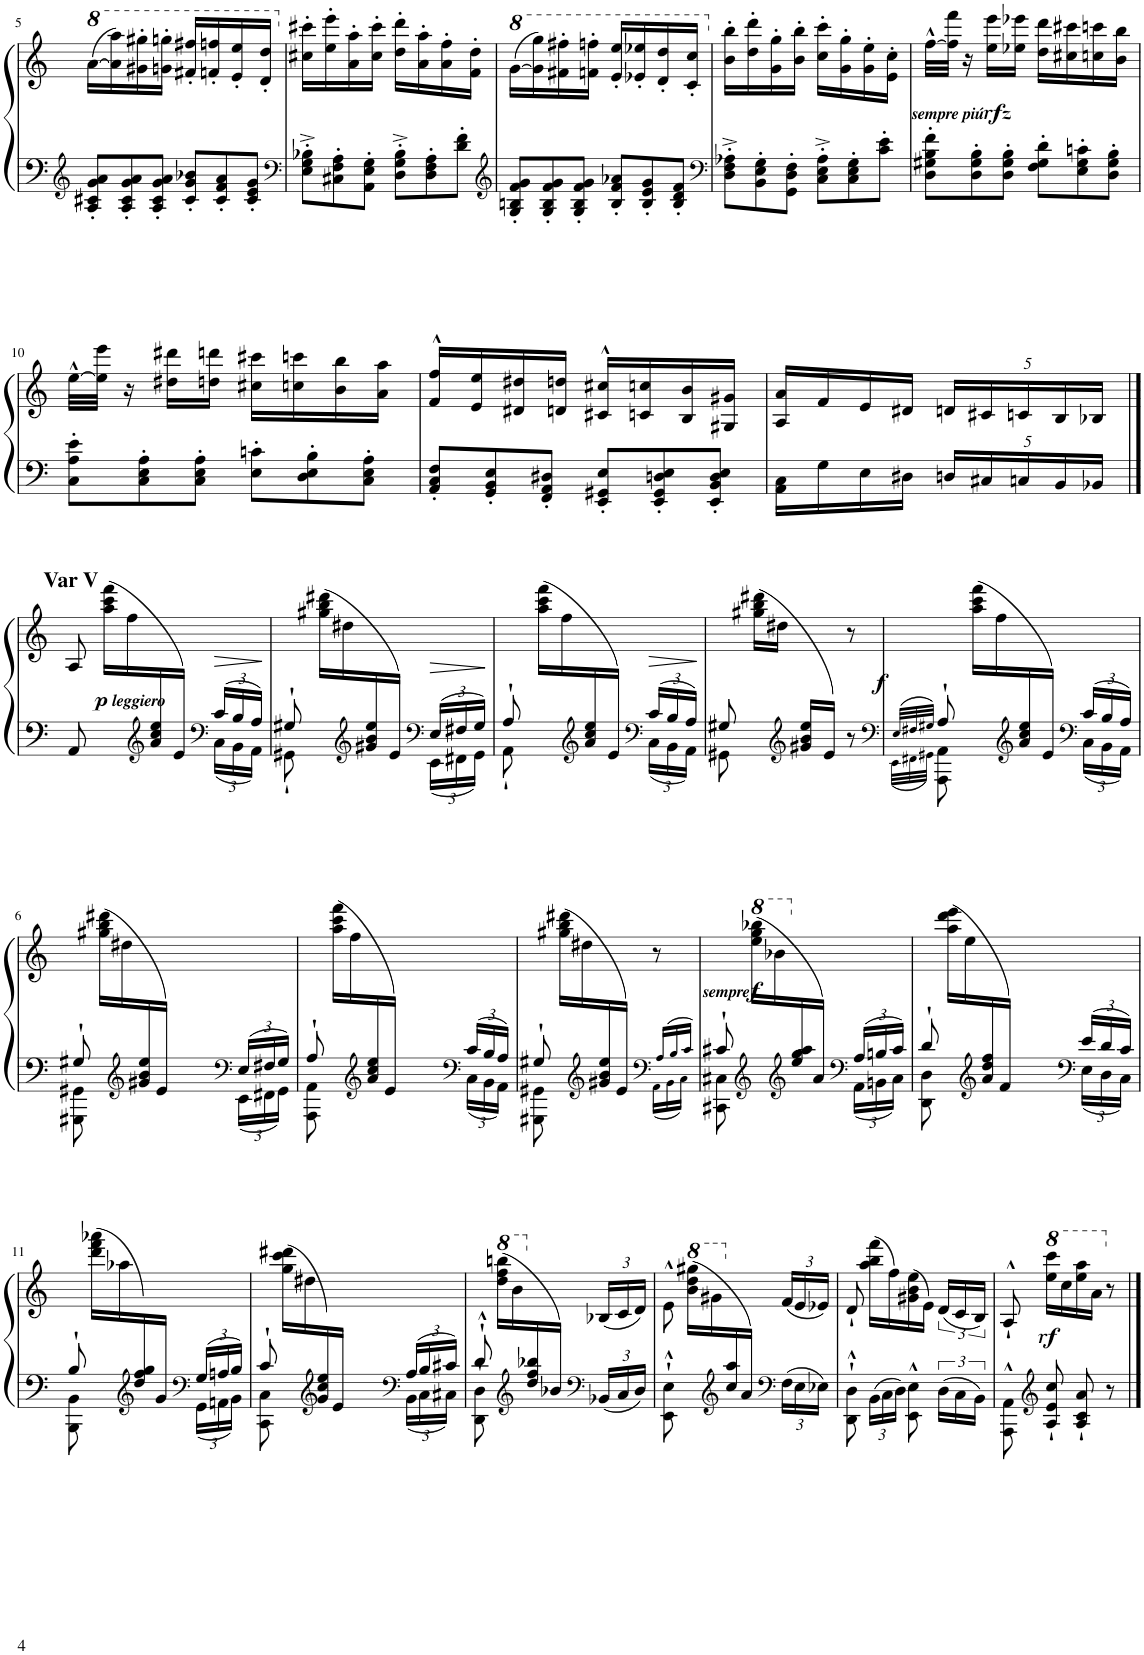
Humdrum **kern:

**kern	**kern	**dynam
*part1	*part1	*part1
*staff2	*staff1	*staff1/2
*I"Piano	*	*
*I'Pno.	*	*
!!LO:PB:g=z
*clefG2	*clefG2	*
*k[]	*k[]	*
*M2/4	*M2/4	*
*Xbrackettup	*	*
*	*8va	*
=5	=5	=5
12A/' 12c#X/' 12g/' 12a/'L	(>[16aa\LL	.
.	16aa\] 16aaa\)	.
12A/' 12c#/' 12g/' 12a/'	.	.
.	16gg#X\' 16ggg#X\'	.
12A/' 12c#/' 12g/' 12a/'J	.	.
.	16ggn\' 16gggn\'JJ	.
12c#/' 12g/' 12b-X/'L	16ff#X/' 16fff#X/'LL	.
.	16ffn/' 16fffn/'	.
12c#/' 12f/' 12a/'	.	.
.	16ee/' 16eee/'	.
12c#/' 12e/' 12g/'J	.	.
.	16dd/' 16ddd/'JJ	.
=6	=6	=6
*clefF4	*	*
*	*X8va	*
12E\'^ 12G\'^ 12B-X\'^L	16cc#X\' 16ccc#X\'LL	.
.	16ee\' 16eee\'	.
12C#X\' 12F\' 12A\'	.	.
.	16a\' 16aa\'	.
12AA\' 12E\' 12G\'J	.	.
.	16cc#\' 16ccc#\'JJ	.
12D\'^ 12G\'^ 12B-\'^L	16dd\' 16ddd\'LL	.
.	16a\' 16aa\'	.
12D\' 12F\' 12A\'	.	.
.	16a\' 16ff\'	.
12d\' 12f\'J	.	.
.	16f\' 16dd\'JJ	.
=7	=7	=7
*clefG2	*	*
*	*8va	*
12G/' 12Bn/' 12f/' 12g/'L	(>[16gg\LL	.
.	16gg\] 16ggg\)	.
12G/' 12B/' 12f/' 12g/'	.	.
.	16ff#X\' 16fff#X\'	.
12G/' 12B/' 12f/' 12g/'J	.	.
.	16ffn\' 16fffn\'JJ	.
12B/' 12f/' 12a-X/'L	16ee/' 16eee/'LL	.
.	16ee-X/' 16eee-X/'	.
12B/' 12e/' 12g/'	.	.
.	16dd/' 16ddd/'	.
12B/' 12d/' 12f/'J	.	.
.	16cc/' 16ccc/'JJ	.
=8	=8	=8
*clefF4	*	*
*	*X8va	*
12D\'^ 12F\'^ 12A-X\'^L	16b\' 16bb\'LL	.
.	16dd\' 16ddd\'	.
12BB\' 12E\' 12G\'	.	.
.	16g\' 16gg\'	.
12GG\' 12D\' 12F\'J	.	.
.	16b\' 16bb\'JJ	.
12C\'^ 12E\'^ 12A-\'^L	16cc\' 16ccc\'LL	.
.	16g\' 16gg\'	.
12C\' 12E\' 12G\'	.	.
.	16g\' 16ee\'	.
12c\' 12e\'J	.	.
.	16e\' 16cc\'JJ	.
=9	=9	=9
12D\' 12G#X\' 12B\' 12f\'L	[32ff^^\LLL	.
.	32ff\] 32fff\JJJ	.
!	!	!LO:DY:b
!	!	!LO:DY:n=1:b
.	16r	other-dynamics rfz
12D\' 12G#\' 12B\'	.	.
.	16ee\ 16eee\LL	.
12D\' 12G#\' 12B\'J	.	.
.	16ee-X\ 16eee-X\JJ	.
12F\' 12G#\' 12d\'L	16dd\ 16ddd\LL	.
.	16cc#X\ 16ccc#X\	.
12E\' 12G#\' 12cn\'	.	.
.	16ccn\ 16cccn\	.
12D\' 12G#\' 12B\'J	.	.
.	16b\ 16bb\JJ	.
!!LO:LB:g=z
=10	=10	=10
12C\' 12A\' 12e\'L	[32ee^^\LLL	.
.	32ee\] 32eee\JJJ	.
.	16r	.
12C\' 12E\' 12A\'	.	.
.	16dd#X\ 16ddd#X\LL	.
12C\' 12E\' 12A\'J	.	.
.	16ddn\ 16dddn\JJ	.
12E\' 12cn\'L	16cc#X\ 16ccc#X\LL	.
.	16ccn\ 16cccn\	.
12D\' 12E\' 12B\'	.	.
.	16b\ 16bb\	.
12C\' 12E\' 12A\'J	.	.
.	16a\ 16aa\JJ	.
=11	=11	=11
12AA/' 12C/' 12F/'L	16f/^^ 16ff/^^LL	.
.	16e/ 16ee/	.
12GG/' 12BB/' 12E/'	.	.
.	16d#X/ 16dd#X/	.
12FF/' 12AA/' 12D#X/'J	.	.
.	16dn/ 16ddn/JJ	.
12EE/' 12GG#X/' 12E/'L	16c#X/^^ 16cc#X/^^LL	.
.	16cn/ 16ccn/	.
12EE/' 12GG#/' 12Dn/' 12E/'	.	.
.	16B/ 16b/	.
12EE/' 12BB/' 12D/' 12E/'J	.	.
.	16G#X/ 16g#X/JJ	.
=12	=12	=12
16AA\ 16C\LL	16A/ 16a/LL	.
16G\	16f/	.
16E\	16e/	.
16D#X\JJ	16d#X/JJ	.
*	*Xbrackettup	*
20Dn/LL	20dn/LL	.
20C#X/	20c#X/	.
20Cn/	20cn/	.
20BB/	20B/	.
20BB-X/JJ	20B-X/JJ	.
!!LO:LB:g=z
==1	==1	==1
*^	*	*
*	*^	*	*
!	!	!	!LO:TX:a:B:t=Var V	!
4ryy	8AA/	4.ryy	8A/	.
.	4ryy	.	(16aa\ 16ccc\ 16fff\LL	.
!	!	!	!	!LO:DY:b
!	!	!	!	!LO:DY:n=1:b
.	.	.	16ff\	p other-dynamics
*clefG2	*	*	*	*
16a/ 16cc/ 16ee/	.	.	8ryy	.
16e/JJ)	.	.	.	.
*clefF4	*	*	*	*
8ryy	24c/LL	24C\LL	8ryy	.
.	24B/	24BB\	.	.
.	24A/JJ	24AA\JJ	.	.
=2	=2	=2	=2	=2
4ryy	8G#X`/	8GG#X`\	8ryy	.
.	4ryy	4ryy	(16gg#X\ 16bb\ 16ddd#X\LL	.
.	.	.	16dd#X\	.
*clefG2	*	*	*	*
16g#X/ 16b/ 16ee/	.	.	8ryy	.
16e/JJ)	.	.	.	.
*clefF4	*	*	*	*
8ryy	24E/LL	24EE\LL	8ryy	.
.	24F#X/	24FF#X\	.	.
.	24G#/JJ	24GG#\JJ	.	.
=3	=3	=3	=3	=3
4ryy	8A`/	8AA`\	8ryy	.
.	4ryy	4ryy	(16aa\ 16ccc\ 16fff\LL	.
.	.	.	16ff\	.
*clefG2	*	*	*	*
16a/ 16cc/ 16ee/	.	.	8ryy	.
16e/JJ)	.	.	.	.
*clefF4	*	*	*	*
8ryy	24c/LL	24C\LL	8ryy	.
.	24B/	24BB\	.	.
.	24A/JJ	24AA\JJ	.	.
=4	=4	=4	=4	=4
4ryy	8G#X/	8GG#X\	8ryy	.
.	4ryy	4.ryy	(16gg#X\ 16bb\ 16ddd#X\LL	.
.	.	.	16dd#X\JJ	.
*clefG2	*	*	*	*
16g#X/ 16b/ 16ee/LL	.	.	8ryy	.
16e/JJ)	.	.	.	.
8ryy	8r	.	8r	.
=5	=5	=5	=5	=5
*clefF4	*	*	*	*
.	32qE/LLL	32qEE\LLL	.	.
.	32qF#X/	32qFF#X\	.	.
.	32qG#X/JJJ	32qGG#X\JJJ	.	.
!	!	!	!	!LO:DY:b
4ryy	8A`/	8AAA\ 8AA\	8ryy	f
.	4ryy	4ryy	(16aa\ 16ccc\ 16fff\LL	.
.	.	.	16ff\	.
*clefG2	*	*	*	*
16a/ 16cc/ 16ee/	.	.	8ryy	.
16e/JJ)	.	.	.	.
*clefF4	*	*	*	*
8ryy	24c/LL	24C\LL	8ryy	.
.	24B/	24BB\	.	.
.	24A/JJ	24AA\JJ	.	.
!!LO:LB:g=z
=6	=6	=6	=6	=6
4ryy	8G#X`/	8GGG#X\ 8GG#X\	8ryy	.
.	4ryy	4ryy	(16gg#X\ 16bb\ 16ddd#X\LL	.
.	.	.	16dd#X\	.
*clefG2	*	*	*	*
16g#X/ 16b/ 16ee/	.	.	8ryy	.
16e/JJ)	.	.	.	.
*clefF4	*	*	*	*
8ryy	24E/LL	24EE\LL	8ryy	.
.	24F#X/	24FF#X\	.	.
.	24G#/JJ	24GG#\JJ	.	.
=7	=7	=7	=7	=7
4ryy	8A`/	8AAA\ 8AA\	8ryy	.
.	4ryy	4ryy	(16aa\ 16ccc\ 16fff\LL	.
.	.	.	16ff\	.
*clefG2	*	*	*	*
16a/ 16cc/ 16ee/	.	.	8ryy	.
16e/JJ)	.	.	.	.
*clefF4	*	*	*	*
8ryy	24c/LL	24C\LL	8ryy	.
.	24B/	24BB\	.	.
.	24A/JJ	24AA\JJ	.	.
=8	=8	=8	=8	=8
4ryy	8G#X`/	8GGG#X\ 8GG#X\	8ryy	.
.	4ryy	4ryy	(16gg#X\ 16bb\ 16ddd#X\LL	.
.	.	.	16dd#X\	.
*clefG2	*	*	*	*
16g#X/ 16b/ 16ee/	.	.	8ryy	.
16e/JJ)	.	.	.	.
*clefF4	*	*	*	*
8ryy	24A!/LL	24AA!\LL	8r	.
.	24B!/	24BB!\	.	.
.	24c!/JJ	24C!\JJ	.	.
=9	=9	=9	=9	=9
!	!	!	!	!LO:DY:b
!	!	!	!	!LO:DY:n=1:b
4ryy	8c#X`/	8CC#X\ 8C#X\	8ryy	other-dynamics f
*clefG2	*	*	*	*
*	*	*	*8va	*
.	4ryy	4ryy	(16eee\ 16ggg\ 16bbb-X\LL	.
.	.	.	16bb-X\	.
*clefG2	*	*	*	*
*	*	*	*X8va	*
16ee/ 16gg/ 16aa/	.	.	8ryy	.
16a/JJ)	.	.	.	.
*clefF4	*	*	*	*
8ryy	24A/LL	24AA\LL	8ryy	.
.	24Bn/	24BBn\	.	.
.	24c#/JJ	24C#\JJ	.	.
=10	=10	=10	=10	=10
4ryy	8d`/	8DD\ 8D\	8ryy	.
.	4ryy	4ryy	(16aa\ 16ddd\ 16eee\LL	.
.	.	.	16ee\	.
*clefG2	*	*	*	*
16a/ 16dd/ 16ff/	.	.	8ryy	.
16f/JJ)	.	.	.	.
*clefF4	*	*	*	*
8ryy	24e/LL	24E\LL	8ryy	.
.	24d/	24D\	.	.
.	24c/JJ	24C\JJ	.	.
!!LO:LB:g=z
=11	=11	=11	=11	=11
4ryy	8B`/	8BBB\ 8BB\	8ryy	.
.	4ryy	4ryy	(16ddd\ 16fff\ 16aaa-X\LL	.
.	.	.	16aa-X\	.
*clefG2	*	*	*	*
16dd/ 16ff/ 16gg/)	.	.	8ryy	.
16g/JJ	.	.	.	.
*clefF4	*	*	*	*
8ryy	24G/LL	24GG\LL	8ryy	.
.	24An/	24AAn\	.	.
.	24B/JJ	24BB\JJ	.	.
=12	=12	=12	=12	=12
4ryy	8c`/	8CC\ 8C\	8ryy	.
.	4ryy	4ryy	(16gg\ 16ccc\ 16ddd#X\LL	.
.	.	.	16dd#X\	.
*clefG2	*	*	*	*
16g/ 16cc/ 16ee/)	.	.	8ryy	.
16e/JJ	.	.	.	.
*clefF4	*	*	*	*
8ryy	24A/LL	24BB\LL	8ryy	.
.	24B/	24C\	.	.
.	24c#X/JJ	24C#X\JJ	.	.
*	*v	*v	*	*
=13	=13	=13	=13
8d`>^^/	8DD\` 8D\`	8ryy	.
*	*	*8va	*
8ryy	4ryy	(16ddd\ 16fff\ 16bbbn\LL	.
.	.	16bb\	.
*clefG2	*	*	*
*	*	*X8va	*
16dd/ 16ff/ 16bb-X/	.	8ryy	.
16b-X/JJ)	.	.	.
*clefF4	*	*	*
8ryy	24BB-X/LL	(24B-X/LL	.
.	24C/	24c/	.
.	24D/JJ	24d/JJ)	.
=14	=14	=14	=14
4ryy	8EE\`>^^ 8E\`>^^	8e^^\	.
*	*	*8va	*
.	4ryy	(16bb\ 16ddd\ 16ggg#X\LL	.
.	.	16gg#X\	.
*clefG2	*	*	*
*	*	*X8va	*
16cc/ 16aa/	.	8ryy	.
16a/JJ)	.	.	.
*clefF4	*	*	*
8ryy	24F\LL	(24f/LL	.
.	24E\	24e/	.
.	24E-X\JJ	24e-X/JJ)	.
*v	*v	*	*
=15	=15	=15
8DD\`>^^ 8D\`>^^	8d`/	.
24BB\LL	(16aa\ 16bb\ 16fff\LL	.
24C\	.	.
.	16ff\)	.
24D\JJ	.	.
8EE\^^ 8E\^^	(16g#X\ 16b\ 16ee\	.
.	16e\JJ)	.
*brackettup	*brackettup	*
24D\LL	(24d/LL	.
24C\	24c/	.
24BB\JJ	24B/JJ)	.
=16	=16	=16
8AAA\^^ 8AA\^^	8A^^`</	.
*clefG2	*	*
*	*8va	*
!	!	!LO:DY:b
8A/`< 8e/`< 8cc/`<	16eee\ 16cccc\LL	rf
.	16ccc\	.
8A/`< 8c/`< 8a/`<	16eee\ 16aaa\	.
.	16aa\JJ	.
*	*X8va	*
8r	8r	.
==	==	==
*-	*-	*-
